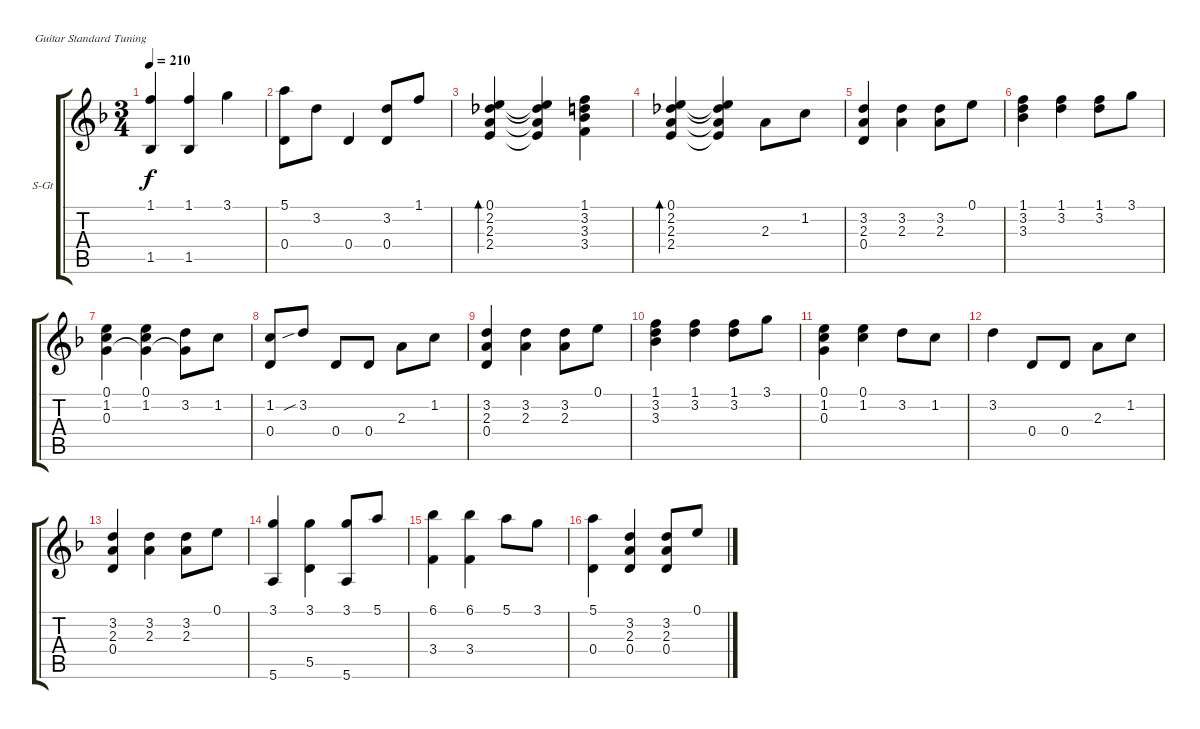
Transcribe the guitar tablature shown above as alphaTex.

\bracketExtendMode groupsimilarinstruments
\firstSystemTrackNameOrientation horizontal
\otherSystemsTrackNameOrientation horizontal
\track ("Äîðîæêà 1" "S-Gt") {instrument acousticguitarsteel}
\staff {score tabs}
\tuning (E4 B3 G3 D3 A2 E2)
\ts (3 4)
\tempo 210
\clef g2
\ks f
(1.1 1.5).4{dy f} (1.1 1.5).4 3.1.4 |
(5.1 0.4).8 3.2.8 0.4.4 (3.2 0.4).8 1.1.8 |
(0.1 2.2 2.3 2.4).4{bd 480} (0.1{t} 2.2{t} 2.3{t} 2.4{t}).4 (1.1 3.2 3.3 3.4).4 |
(0.1 2.2 2.3 2.4).4{bd 479} (2.2{t} 2.4{t} 2.3{t} 0.1{t}).4 2.3.8 1.2.8 |
(3.2 2.3 0.4).4 (3.2 2.3).4 (3.2 2.3).8 0.1.8 |
(1.1 3.2 3.3).4 (1.1 3.2).4 (1.1 3.2).8 3.1.8 |
(0.1 1.2 0.3).4 (0.1 1.2 0.3{t}).4 (3.2 0.3{t}).8 1.2.8 |
(1.2 0.4).8 3.2{sib}.8 0.4.8 0.4.8 2.3.8 1.2.8 |
(3.2 2.3 0.4).4 (3.2 2.3).4 (3.2 2.3).8 0.1.8 |
(1.1 3.2 3.3).4 (3.2 1.1).4 (1.1 3.2).8 3.1.8 |
(0.1 1.2 0.3).4 (1.2 0.1).4 3.2.8 1.2.8 |
3.2.4 0.4.8 0.4.8 2.3.8 1.2.8 |
(3.2 2.3 0.4).4 (2.3 3.2).4 (3.2 2.3).8 0.1.8 |
(3.1 5.6).4 (5.5 3.1).4 (5.6 3.1).8 5.1.8 |
(6.1 3.4).4 (3.4 6.1).4 5.1.8 3.1.8 |
(5.1 0.4).4 (0.4 2.3 3.2).4 (3.2 2.3 0.4).8 0.1.8
